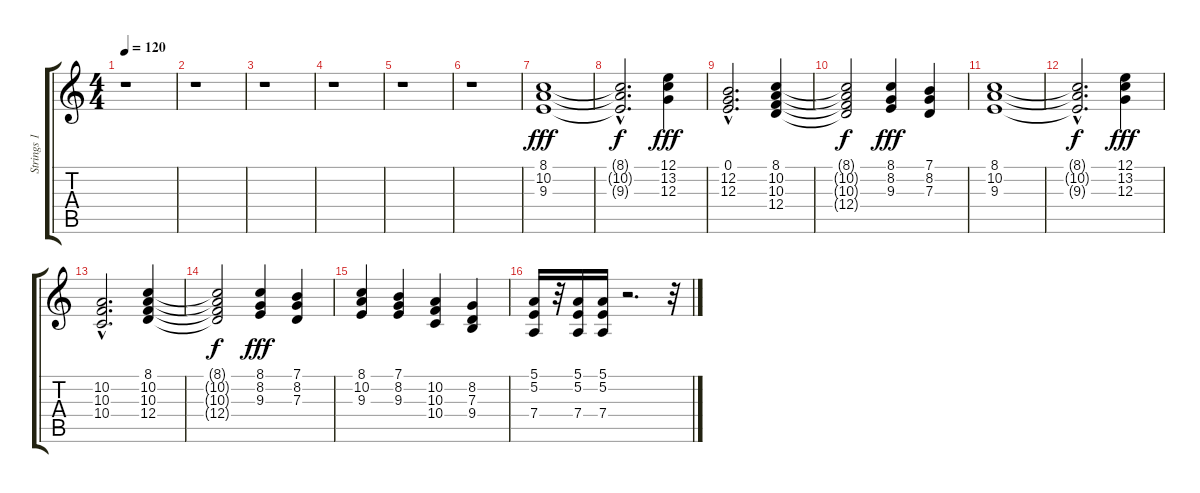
\track ("Strings 1" "Strings 1") {instrument stringensemble1}
\staff {score tabs}
\tuning (E4 B3 G3 D3 A2 E2) {hide}
\ts (4 4)
\tempo 120
\clef g2
\ks c
r.1{dy fff} |
r.1 |
r.1 |
r.1 |
r.1 |
r.1 |
(8.1 10.2 9.3).1 |
(8.1{hac t} 10.2{hac t} 9.3{hac t}).2{d dy f} (12.1 13.2 12.3).4{dy fff} |
(0.1{hac} 12.2{hac} 12.3{hac}).2{d} (8.1 10.2 10.3 12.4).4 |
(8.1{t} 10.2{t} 10.3{t} 12.4{t}).2{dy f} (8.1 8.2 9.3).4{dy fff} (7.1 8.2 7.3).4 |
(8.1 10.2 9.3).1 |
(8.1{hac t} 10.2{hac t} 9.3{hac t}).2{d dy f} (12.1 13.2 12.3).4{dy fff} |
(10.2{hac} 10.3{hac} 10.4{hac}).2{d} (8.1 10.2 10.3 12.4).4 |
(8.1{t} 10.2{t} 10.3{t} 12.4{t}).2{dy f} (8.1 8.2 9.3).4{dy fff} (7.1 8.2 7.3).4 |
(8.1 10.2 9.3).4 (7.1 8.2 9.3).4 (10.2 10.3 10.4).4 (8.2 7.3 9.4).4 |
(5.1 5.2 7.4).16 r.32 (5.1 5.2 7.4).16 (5.1 5.2 7.4).16 r.2{d} r.32
